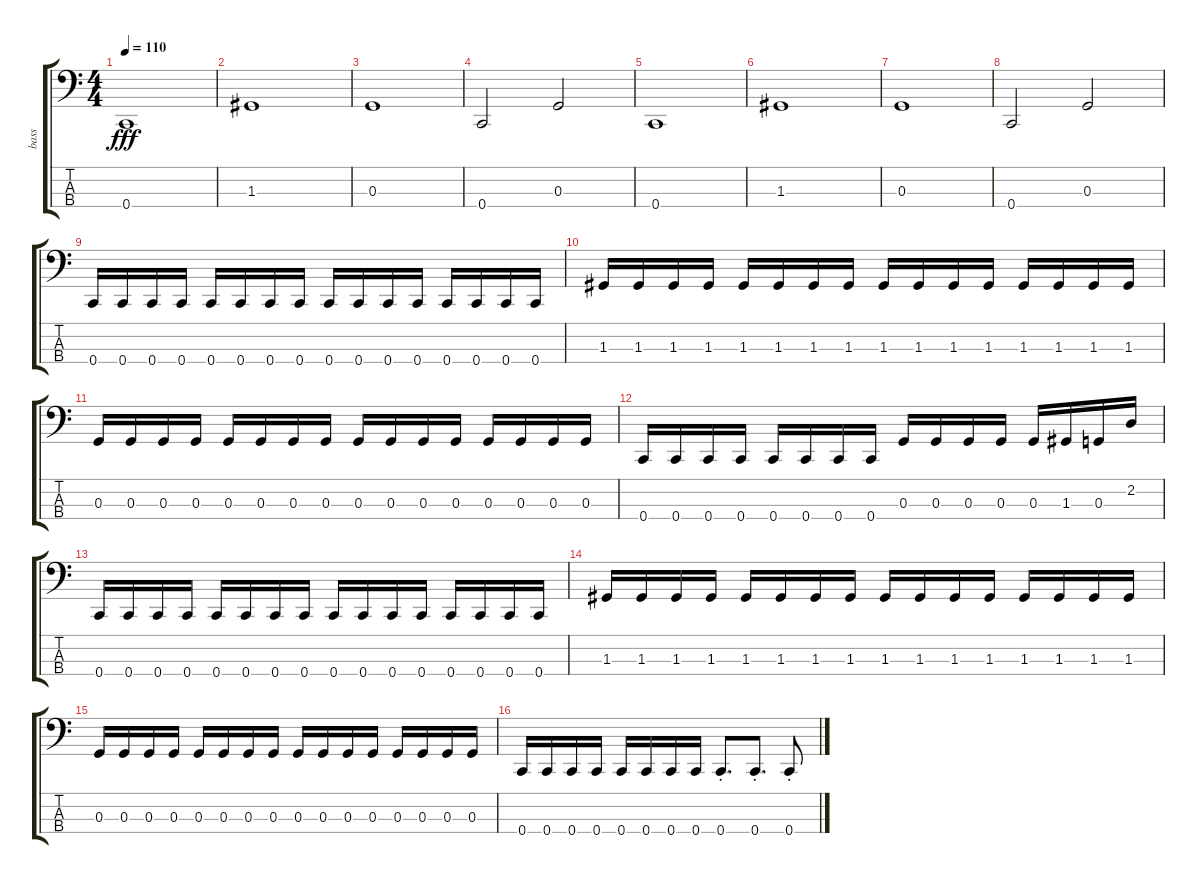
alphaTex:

\track ("bass" "bass") {instrument electricbassfinger}
\staff {score tabs}
\tuning (F2 C2 G1 C1) {hide}
\ts (4 4)
\tempo 110
\clef f4
\ks c
0.4.1{dy fff} |
1.3.1 |
0.3.1 |
0.4.2 0.3.2 |
0.4.1 |
1.3.1 |
0.3.1 |
0.4.2 0.3.2 |
0.4.16 0.4.16 0.4.16 0.4.16 0.4.16 0.4.16 0.4.16 0.4.16 0.4.16 0.4.16 0.4.16 0.4.16 0.4.16 0.4.16 0.4.16 0.4.16 |
1.3.16 1.3.16 1.3.16 1.3.16 1.3.16 1.3.16 1.3.16 1.3.16 1.3.16 1.3.16 1.3.16 1.3.16 1.3.16 1.3.16 1.3.16 1.3.16 |
0.3.16 0.3.16 0.3.16 0.3.16 0.3.16 0.3.16 0.3.16 0.3.16 0.3.16 0.3.16 0.3.16 0.3.16 0.3.16 0.3.16 0.3.16 0.3.16 |
0.4.16 0.4.16 0.4.16 0.4.16 0.4.16 0.4.16 0.4.16 0.4.16 0.3.16 0.3.16 0.3.16 0.3.16 0.3.16 1.3.16 0.3.16 2.2.16 |
0.4.16 0.4.16 0.4.16 0.4.16 0.4.16 0.4.16 0.4.16 0.4.16 0.4.16 0.4.16 0.4.16 0.4.16 0.4.16 0.4.16 0.4.16 0.4.16 |
1.3.16 1.3.16 1.3.16 1.3.16 1.3.16 1.3.16 1.3.16 1.3.16 1.3.16 1.3.16 1.3.16 1.3.16 1.3.16 1.3.16 1.3.16 1.3.16 |
0.3.16 0.3.16 0.3.16 0.3.16 0.3.16 0.3.16 0.3.16 0.3.16 0.3.16 0.3.16 0.3.16 0.3.16 0.3.16 0.3.16 0.3.16 0.3.16 |
0.4.16 0.4.16 0.4.16 0.4.16 0.4.16 0.4.16 0.4.16 0.4.16 0.4{st}.8{d} 0.4{st}.8{d} 0.4{st}.8
